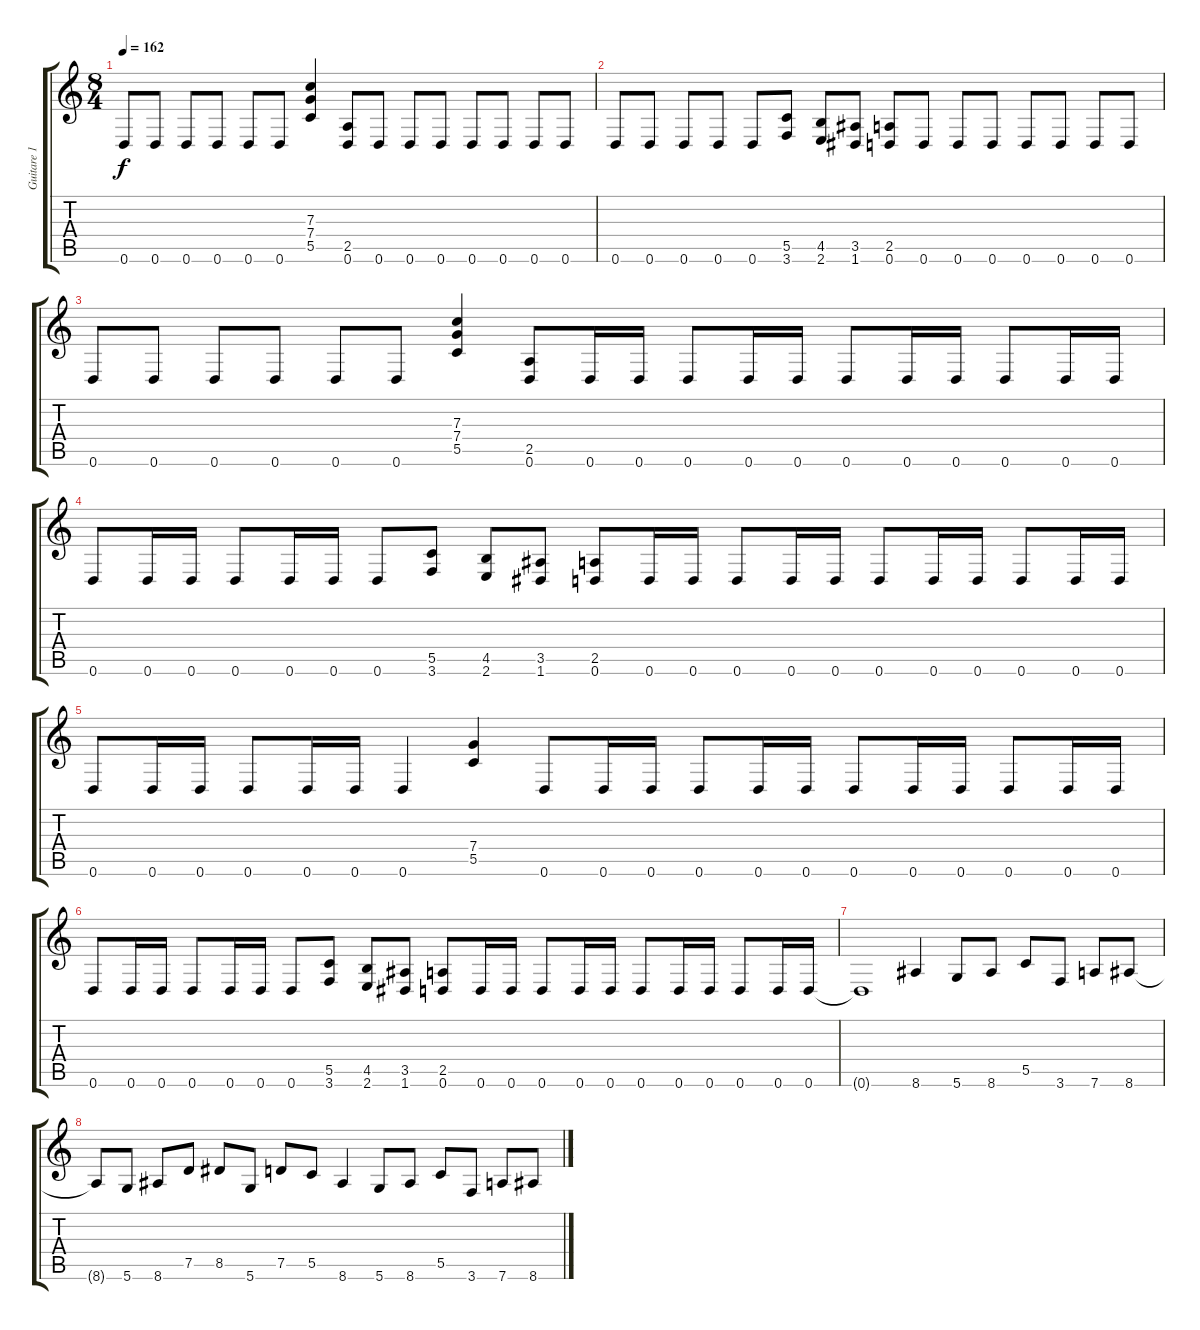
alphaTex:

\track ("Guitare 1 (melodie grave)" "Guitare 1 ") {instrument distortionguitar}
\staff {score tabs}
\tuning (D4 A3 F3 C3 G2 D2) {hide}
\ts (8 4)
\tempo 162
\clef g2
\ks c
0.6.8{dy f} 0.6.8 0.6.8 0.6.8 0.6.8 0.6.8 (7.3 7.4 5.5).4 (2.5 0.6).8 0.6.8 0.6.8 0.6.8 0.6.8 0.6.8 0.6.8 0.6.8 |
0.6.8 0.6.8 0.6.8 0.6.8 0.6.8 (5.5 3.6).8 (4.5 2.6).8 (3.5 1.6).8 (2.5 0.6).8 0.6.8 0.6.8 0.6.8 0.6.8 0.6.8 0.6.8 0.6.8 |
0.6.8 0.6.8 0.6.8 0.6.8 0.6.8 0.6.8 (7.3 7.4 5.5).4 (2.5 0.6).8 0.6.16 0.6.16 0.6.8 0.6.16 0.6.16 0.6.8 0.6.16 0.6.16 0.6.8 0.6.16 0.6.16 |
0.6.8 0.6.16 0.6.16 0.6.8 0.6.16 0.6.16 0.6.8 (5.5 3.6).8 (4.5 2.6).8 (3.5 1.6).8 (2.5 0.6).8 0.6.16 0.6.16 0.6.8 0.6.16 0.6.16 0.6.8 0.6.16 0.6.16 0.6.8 0.6.16 0.6.16 |
0.6.8 0.6.16 0.6.16 0.6.8 0.6.16 0.6.16 0.6.4 (7.4 5.5).4 0.6.8 0.6.16 0.6.16 0.6.8 0.6.16 0.6.16 0.6.8 0.6.16 0.6.16 0.6.8 0.6.16 0.6.16 |
0.6.8 0.6.16 0.6.16 0.6.8 0.6.16 0.6.16 0.6.8 (5.5 3.6).8 (4.5 2.6).8 (3.5 1.6).8 (2.5 0.6).8 0.6.16 0.6.16 0.6.8 0.6.16 0.6.16 0.6.8 0.6.16 0.6.16 0.6.8 0.6.16 0.6.16 |
0.6{t}.1 8.6.4 5.6.8 8.6.8 5.5.8 3.6.8 7.6.8 8.6.8 |
8.6{t}.8 5.6.8 8.6.8 7.5.8 8.5.8 5.6.8 7.5.8 5.5.8 8.6.4 5.6.8 8.6.8 5.5.8 3.6.8 7.6.8 8.6.8
